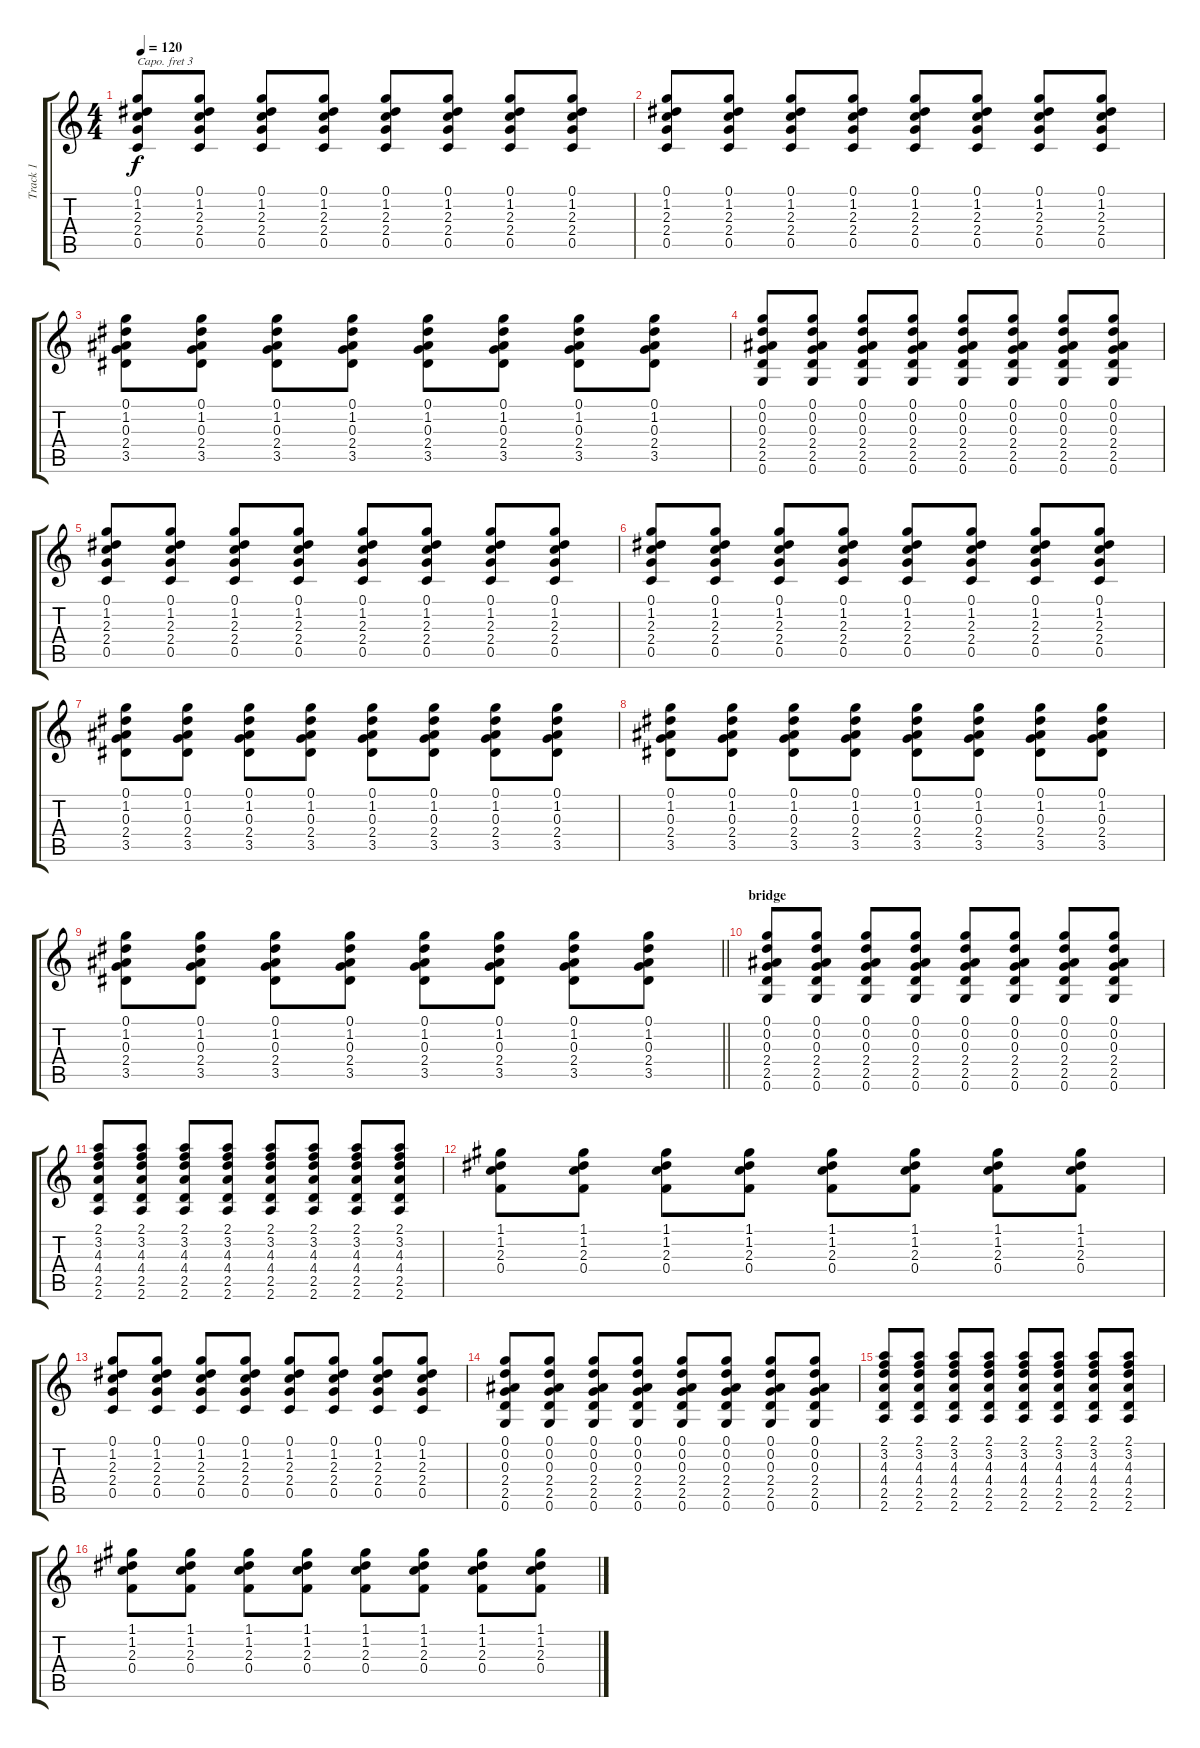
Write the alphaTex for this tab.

\track ("Track 1" "Track 1") {instrument electricguitarjazz}
\staff {score tabs}
\capo 3
\tuning (E4 B3 G3 D3 A2 E2) {hide}
\ts (4 4)
\tempo 120
\clef g2
\ks c
(0.1 1.2 2.3 2.4 0.5).8{dy f} (0.1 1.2 2.3 2.4 0.5).8 (0.1 1.2 2.3 2.4 0.5).8 (0.1 1.2 2.3 2.4 0.5).8 (0.1 1.2 2.3 2.4 0.5).8 (0.1 1.2 2.3 2.4 0.5).8 (0.1 1.2 2.3 2.4 0.5).8 (0.1 1.2 2.3 2.4 0.5).8 |
(0.1 1.2 2.3 2.4 0.5).8 (0.1 1.2 2.3 2.4 0.5).8 (0.1 1.2 2.3 2.4 0.5).8 (0.1 1.2 2.3 2.4 0.5).8 (0.1 1.2 2.3 2.4 0.5).8 (0.1 1.2 2.3 2.4 0.5).8 (0.1 1.2 2.3 2.4 0.5).8 (0.1 1.2 2.3 2.4 0.5).8 |
(0.1 1.2 0.3 2.4 3.5).8 (0.1 1.2 0.3 2.4 3.5).8 (0.1 1.2 0.3 2.4 3.5).8 (0.1 1.2 0.3 2.4 3.5).8 (0.1 1.2 0.3 2.4 3.5).8 (0.1 1.2 0.3 2.4 3.5).8 (0.1 1.2 0.3 2.4 3.5).8 (0.1 1.2 0.3 2.4 3.5).8 |
(0.1 0.2 0.3 2.4 2.5 0.6).8 (0.1 0.2 0.3 2.4 2.5 0.6).8 (0.1 0.2 0.3 2.4 2.5 0.6).8 (0.1 0.2 0.3 2.4 2.5 0.6).8 (0.1 0.2 0.3 2.4 2.5 0.6).8 (0.1 0.2 0.3 2.4 2.5 0.6).8 (0.1 0.2 0.3 2.4 2.5 0.6).8 (0.1 0.2 0.3 2.4 2.5 0.6).8 |
(0.1 1.2 2.3 2.4 0.5).8 (0.1 1.2 2.3 2.4 0.5).8 (0.1 1.2 2.3 2.4 0.5).8 (0.1 1.2 2.3 2.4 0.5).8 (0.1 1.2 2.3 2.4 0.5).8 (0.1 1.2 2.3 2.4 0.5).8 (0.1 1.2 2.3 2.4 0.5).8 (0.1 1.2 2.3 2.4 0.5).8 |
(0.1 1.2 2.3 2.4 0.5).8 (0.1 1.2 2.3 2.4 0.5).8 (0.1 1.2 2.3 2.4 0.5).8 (0.1 1.2 2.3 2.4 0.5).8 (0.1 1.2 2.3 2.4 0.5).8 (0.1 1.2 2.3 2.4 0.5).8 (0.1 1.2 2.3 2.4 0.5).8 (0.1 1.2 2.3 2.4 0.5).8 |
(0.1 1.2 0.3 2.4 3.5).8 (0.1 1.2 0.3 2.4 3.5).8 (0.1 1.2 0.3 2.4 3.5).8 (0.1 1.2 0.3 2.4 3.5).8 (0.1 1.2 0.3 2.4 3.5).8 (0.1 1.2 0.3 2.4 3.5).8 (0.1 1.2 0.3 2.4 3.5).8 (0.1 1.2 0.3 2.4 3.5).8 |
(0.1 1.2 0.3 2.4 3.5).8 (0.1 1.2 0.3 2.4 3.5).8 (0.1 1.2 0.3 2.4 3.5).8 (0.1 1.2 0.3 2.4 3.5).8 (0.1 1.2 0.3 2.4 3.5).8 (0.1 1.2 0.3 2.4 3.5).8 (0.1 1.2 0.3 2.4 3.5).8 (0.1 1.2 0.3 2.4 3.5).8 |
\barLineRight lightlight
(0.1 1.2 0.3 2.4 3.5).8 (0.1 1.2 0.3 2.4 3.5).8 (0.1 1.2 0.3 2.4 3.5).8 (0.1 1.2 0.3 2.4 3.5).8 (0.1 1.2 0.3 2.4 3.5).8 (0.1 1.2 0.3 2.4 3.5).8 (0.1 1.2 0.3 2.4 3.5).8 (0.1 1.2 0.3 2.4 3.5).8 |
\section ("" "bridge")
(0.1 0.2 0.3 2.4 2.5 0.6).8 (0.1 0.2 0.3 2.4 2.5 0.6).8 (0.1 0.2 0.3 2.4 2.5 0.6).8 (0.1 0.2 0.3 2.4 2.5 0.6).8 (0.1 0.2 0.3 2.4 2.5 0.6).8 (0.1 0.2 0.3 2.4 2.5 0.6).8 (0.1 0.2 0.3 2.4 2.5 0.6).8 (0.1 0.2 0.3 2.4 2.5 0.6).8 |
(2.1 3.2 4.3 4.4 2.5 2.6).8 (2.1 3.2 4.3 4.4 2.5 2.6).8 (2.1 3.2 4.3 4.4 2.5 2.6).8 (2.1 3.2 4.3 4.4 2.5 2.6).8 (2.1 3.2 4.3 4.4 2.5 2.6).8 (2.1 3.2 4.3 4.4 2.5 2.6).8 (2.1 3.2 4.3 4.4 2.5 2.6).8 (2.1 3.2 4.3 4.4 2.5 2.6).8 |
(1.1 1.2 2.3 0.4).8 (1.1 1.2 2.3 0.4).8 (1.1 1.2 2.3 0.4).8 (1.1 1.2 2.3 0.4).8 (1.1 1.2 2.3 0.4).8 (1.1 1.2 2.3 0.4).8 (1.1 1.2 2.3 0.4).8 (1.1 1.2 2.3 0.4).8 |
(0.1 1.2 2.3 2.4 0.5).8 (0.1 1.2 2.3 2.4 0.5).8 (0.1 1.2 2.3 2.4 0.5).8 (0.1 1.2 2.3 2.4 0.5).8 (0.1 1.2 2.3 2.4 0.5).8 (0.1 1.2 2.3 2.4 0.5).8 (0.1 1.2 2.3 2.4 0.5).8 (0.1 1.2 2.3 2.4 0.5).8 |
(0.1 0.2 0.3 2.4 2.5 0.6).8 (0.1 0.2 0.3 2.4 2.5 0.6).8 (0.1 0.2 0.3 2.4 2.5 0.6).8 (0.1 0.2 0.3 2.4 2.5 0.6).8 (0.1 0.2 0.3 2.4 2.5 0.6).8 (0.1 0.2 0.3 2.4 2.5 0.6).8 (0.1 0.2 0.3 2.4 2.5 0.6).8 (0.1 0.2 0.3 2.4 2.5 0.6).8 |
(2.1 3.2 4.3 4.4 2.5 2.6).8 (2.1 3.2 4.3 4.4 2.5 2.6).8 (2.1 3.2 4.3 4.4 2.5 2.6).8 (2.1 3.2 4.3 4.4 2.5 2.6).8 (2.1 3.2 4.3 4.4 2.5 2.6).8 (2.1 3.2 4.3 4.4 2.5 2.6).8 (2.1 3.2 4.3 4.4 2.5 2.6).8 (2.1 3.2 4.3 4.4 2.5 2.6).8 |
(1.1 1.2 2.3 0.4).8 (1.1 1.2 2.3 0.4).8 (1.1 1.2 2.3 0.4).8 (1.1 1.2 2.3 0.4).8 (1.1 1.2 2.3 0.4).8 (1.1 1.2 2.3 0.4).8 (1.1 1.2 2.3 0.4).8 (1.1 1.2 2.3 0.4).8
